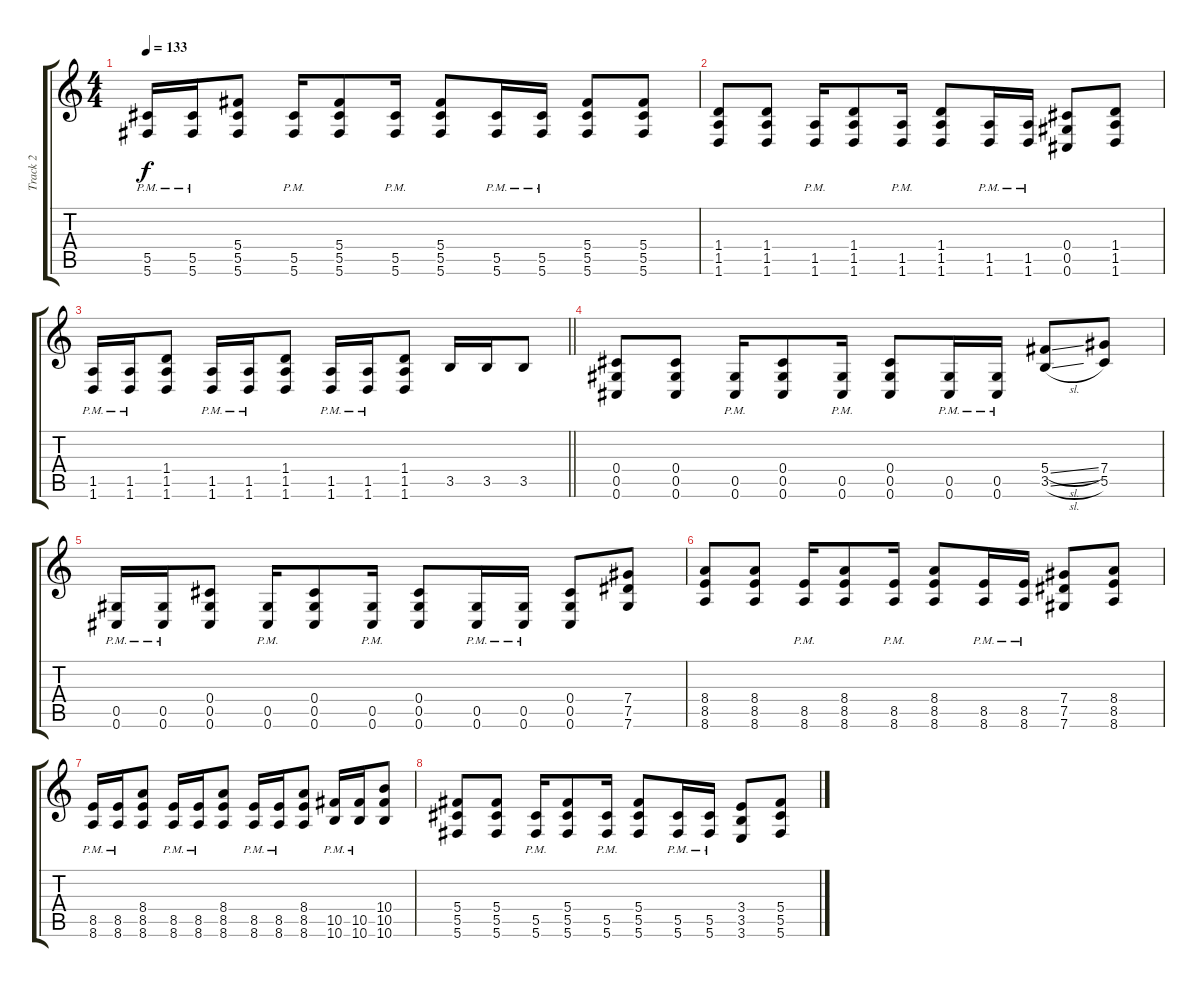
\track ("Track 2" "Track 2") {instrument overdrivenguitar}
\staff {score tabs}
\tuning (Eb4 Bb3 Gb3 Db3 Ab2 Db2) {hide}
\ts (4 4)
\tempo 133
\clef g2
\ks c
(5.5{pm} 5.6{pm}).16{dy f} (5.5{pm} 5.6{pm}).16 (5.4 5.5 5.6).8 (5.5{pm} 5.6{pm}).16 (5.4 5.5 5.6).8 (5.5{pm} 5.6{pm}).16 (5.4 5.5 5.6).8 (5.5{pm} 5.6{pm}).16 (5.5{pm} 5.6{pm}).16 (5.4 5.5 5.6).8 (5.4 5.5 5.6).8 |
(1.4 1.5 1.6).8 (1.4 1.5 1.6).8 (1.5{pm} 1.6{pm}).16 (1.4 1.5 1.6).8 (1.5{pm} 1.6{pm}).16 (1.4 1.5 1.6).8 (1.5{pm} 1.6{pm}).16 (1.5{pm} 1.6{pm}).16 (0.4 0.5 0.6).8 (1.4 1.5 1.6).8 |
\barLineRight lightlight
(1.5{pm} 1.6{pm}).16 (1.5{pm} 1.6{pm}).16 (1.4 1.5 1.6).8 (1.5{pm} 1.6{pm}).16 (1.5{pm} 1.6{pm}).16 (1.4 1.5 1.6).8 (1.5{pm} 1.6{pm}).16 (1.5{pm} 1.6{pm}).16 (1.4 1.5 1.6).8 3.5.16 3.5.16 3.5.8 |
(0.4 0.5 0.6).8 (0.4 0.5 0.6).8 (0.5{pm} 0.6{pm}).16 (0.4 0.5 0.6).8 (0.5{pm} 0.6{pm}).16 (0.4 0.5 0.6).8 (0.5{pm} 0.6{pm}).16 (0.5{pm} 0.6{pm}).16 (5.4{sl} 3.5{sl}).8 (7.4 5.5).8 |
(0.5{pm} 0.6{pm}).16 (0.5{pm} 0.6{pm}).16 (0.4 0.5 0.6).8 (0.5{pm} 0.6{pm}).16 (0.4 0.5 0.6).8 (0.5{pm} 0.6{pm}).16 (0.4 0.5 0.6).8 (0.5{pm} 0.6{pm}).16 (0.5{pm} 0.6{pm}).16 (0.4 0.5 0.6).8 (7.4 7.5 7.6).8 |
(8.4 8.5 8.6).8 (8.4 8.5 8.6).8 (8.5{pm} 8.6{pm}).16 (8.4 8.5 8.6).8 (8.5{pm} 8.6{pm}).16 (8.4 8.5 8.6).8 (8.5{pm} 8.6{pm}).16 (8.5{pm} 8.6{pm}).16 (7.4 7.5 7.6).8 (8.4 8.5 8.6).8 |
(8.5{pm} 8.6{pm}).16 (8.5{pm} 8.6{pm}).16 (8.4 8.5 8.6).8 (8.5{pm} 8.6{pm}).16 (8.5{pm} 8.6{pm}).16 (8.4 8.5 8.6).8 (8.5{pm} 8.6{pm}).16 (8.5{pm} 8.6{pm}).16 (8.4 8.5 8.6).8 (10.5{pm} 10.6{pm}).16 (10.5{pm} 10.6{pm}).16 (10.4 10.5 10.6).8 |
(5.4 5.5 5.6).8 (5.4 5.5 5.6).8 (5.5{pm} 5.6{pm}).16 (5.4 5.5 5.6).8 (5.5{pm} 5.6{pm}).16 (5.4 5.5 5.6).8 (5.5{pm} 5.6{pm}).16 (5.5{pm} 5.6{pm}).16 (3.4 3.5 3.6).8 (5.4 5.5 5.6).8
